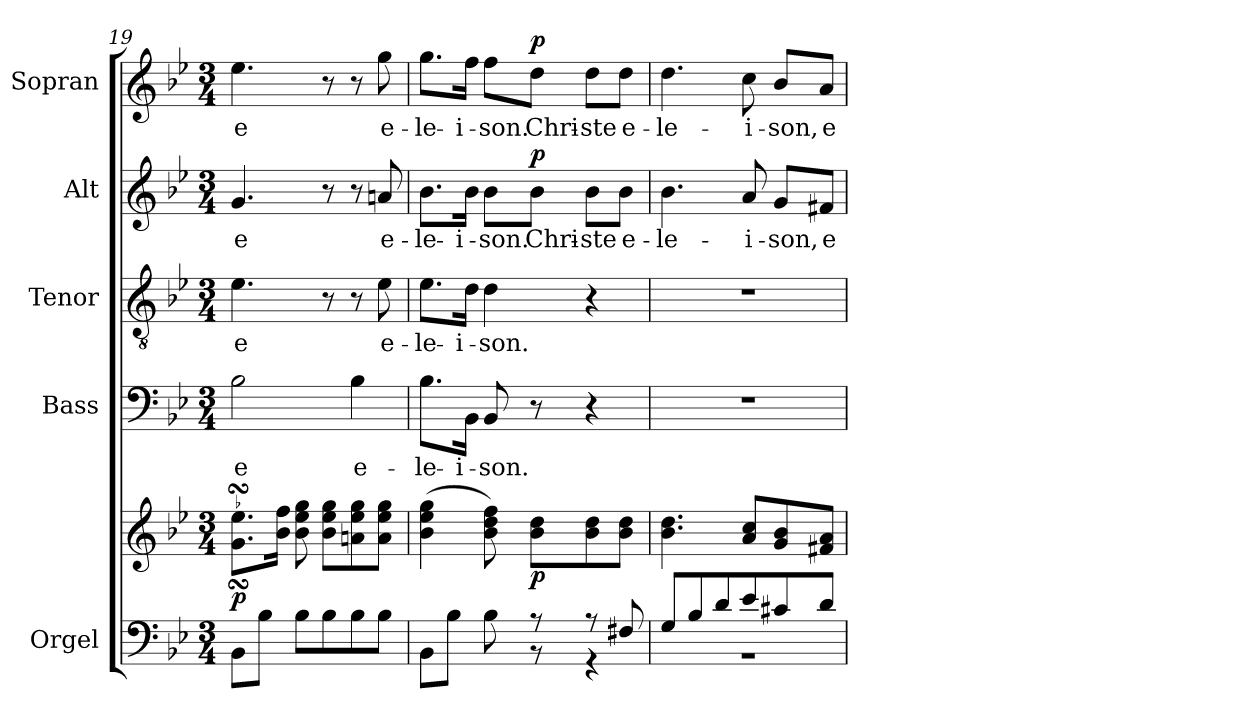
**kern	**kern	**dynam	**kern	**text	**kern	**text	**kern	**text	**dynam	**kern	**text	**dynam
*part5	*part5	*part5	*part4	*part4	*part3	*part3	*part2	*part2	*part2	*part1	*part1	*part1
*staff6	*staff5	*staff5/6	*staff4	*staff4	*staff3	*staff3	*staff2	*staff2	*staff2	*staff1	*staff1	*staff1
*I"Orgel	*	*	*I"Bass	*	*I"Tenor	*	*I"Alt	*	*	*I"Sopran	*	*
*I'Org.	*	*	*I'B.	*	*I'T.	*	*I'A.	*	*	*I'S.	*	*
*clefF4	*clefG2	*	*clefF4	*	*clefGv2	*	*clefG2	*	*	*clefG2	*	*
*k[b-e-]	*k[b-e-]	*	*k[b-e-]	*	*k[b-e-]	*	*k[b-e-]	*	*	*k[b-e-]	*	*
*B-:	*B-:	*	*B-:	*	*B-:	*	*B-:	*	*	*B-:	*	*
*M3/4	*M3/4	*	*M3/4	*	*M3/4	*	*M3/4	*	*	*M3/4	*	*
=19	=19	=19	=19	=19	=19	=19	=19	=19	=19	=19	=19	=19
!	!	!LO:DY:b	!	!LO:LY:b	!	!LO:LY:b	!	!LO:LY:b	!	!	!LO:LY:b	!
8BB-\L	8.g\sSSS 8.ee-\sSSSL	p	2B-\	-e	4.e-\	-e	4.g/	-e	.	4.ee-\	-e	.
8B-\J	.	.	.	.	.	.	.	.	.	.	.	.
.	16b-\ 16ff\Jk	.	.	.	.	.	.	.	.	.	.	.
8B-\L	8b-\ 8ee-\ 8gg\	.	.	.	.	.	.	.	.	.	.	.
8B-\	8b-\ 8ee-\ 8gg\L	.	.	.	8r	.	8r	.	.	8r	.	.
!	!	!	!	!LO:LY:b	!	!	!	!	!	!	!	!
8B-\	8an\ 8ee-\ 8gg\	.	4B-\	e-	8r	.	8r	.	.	8r	.	.
!	!	!	!	!	!	!LO:LY:b	!	!LO:LY:b	!	!	!LO:LY:b	!
8B-\J	8a\ 8ee-\ 8gg\J	.	.	.	8e-\	e-	8an/	e-	.	8gg\	e-	.
!!LO:LB:g=z
=20	=20	=20	=20	=20	=20	=20	=20	=20	=20	=20	=20	=20
*^	*	*	*	*	*	*	*	*	*	*	*	*
!	!	!	!	!	!LO:LY:b	!	!LO:LY:b	!	!LO:LY:b	!	!	!LO:LY:b	!
8BB-\L	4ryy	(>4b-\ 4ee-\ 4gg\	.	8.B-\L	-le-	8.e-\L	-le-	8.b-\L	-le-	.	8.gg\L	-le-	.
8B-\J	.	.	.	.	.	.	.	.	.	.	.	.	.
!	!	!	!	!	!LO:LY:b	!	!LO:LY:b	!	!LO:LY:b	!	!	!LO:LY:b	!
.	.	.	.	16BB-\Jk	-i-	16d\Jk	-i-	16b-\Jk	-i-	.	16ff\Jk	-i-	.
!	!	!	!	!	!LO:LY:b	!	!LO:LY:b	!	!LO:LY:b	!	!	!LO:LY:b	!
8B-\	8ryy	8b-\ 8dd\ 8ff\)	.	8BB-/	-son.	4d\	-son.	8b-\L	-son.	.	8ff\L	-son.	.
!	!	!	!LO:DY:b	!	!	!	!	!	!LO:LY:b	!LO:DY:a	!	!LO:LY:b	!LO:DY:a
8rG	8rAA	8b-\ 8dd\L	p	8r	.	.	.	8b-\J	Chri-	p	8dd\J	Chri-	p
!	!	!	!	!	!	!	!	!	!LO:LY:b	!	!	!LO:LY:b	!
8rG	4rGG	8b-\ 8dd\	.	4r	.	4r	.	8b-\L	-ste	.	8dd\L	-ste	.
!	!	!	!	!	!	!	!	!	!LO:LY:b	!	!	!LO:LY:b	!
8F#X/	.	8b-\ 8dd\J	.	.	.	.	.	8b-\J	e-	.	8dd\J	e-	.
=21	=21	=21	=21	=21	=21	=21	=21	=21	=21	=21	=21	=21	=21
!	!LO:N:vis=1	!	!	!	!	!	!	!	!LO:LY:b	!	!	!LO:LY:b	!
8G/L	2.rBB	4.b-\ 4.dd\	.	2.r	.	2.r	.	4.b-\	-le-	.	4.dd\	-le-	.
8B-/	.	.	.	.	.	.	.	.	.	.	.	.	.
8d/	.	.	.	.	.	.	.	.	.	.	.	.	.
!	!	!	!	!	!	!	!	!	!LO:LY:b	!	!	!LO:LY:b	!
8e-/	.	8a/ 8cc/L	.	.	.	.	.	8a/	-i-	.	8cc\	-i-	.
!	!	!	!	!	!	!	!	!	!LO:LY:b	!	!	!LO:LY:b	!
8c#X/	.	8g/ 8b-/	.	.	.	.	.	8g/L	-son,	.	8b-/L	-son,	.
!	!	!	!	!	!	!	!	!	!LO:LY:b	!	!	!LO:LY:b	!
8d/J	.	8f#X/ 8a/J	.	.	.	.	.	8f#X/J	e-	.	8a/J	e-	.
*v	*v	*	*	*	*	*	*	*	*	*	*	*	*
=	=	=	=	=	=	=	=	=	=	=	=	=
*-	*-	*-	*-	*-	*-	*-	*-	*-	*-	*-	*-	*-
